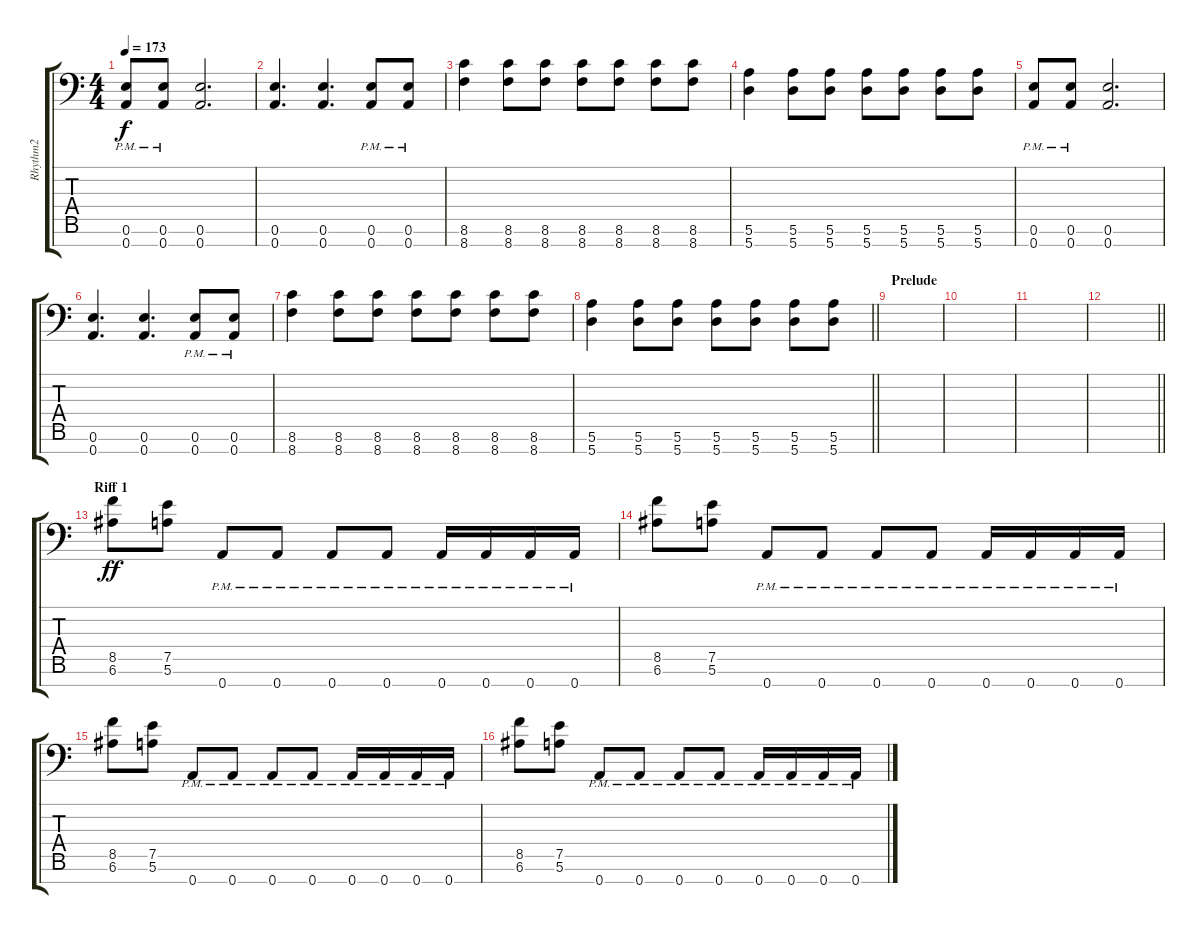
\track ("Rhythm2" "Rhythm2") {instrument distortionguitar}
\staff {score tabs}
\tuning (E4 B3 G3 D3 A2 E2 A1) {hide}
\ts (4 4)
\tempo 173
\clef f4
\ks c
(0.6{pm} 0.7{pm}).8{dy f} (0.6{pm} 0.7{pm}).8 (0.6 0.7).2{d} |
(0.6 0.7).4{d} (0.6 0.7).4{d} (0.6{pm} 0.7{pm}).8 (0.6{pm} 0.7{pm}).8 |
(8.6 8.7).4 (8.6 8.7).8 (8.6 8.7).8 (8.6 8.7).8 (8.6 8.7).8 (8.6 8.7).8 (8.6 8.7).8 |
(5.6 5.7).4 (5.6 5.7).8 (5.6 5.7).8 (5.6 5.7).8 (5.6 5.7).8 (5.6 5.7).8 (5.6 5.7).8 |
(0.6{pm} 0.7{pm}).8 (0.6{pm} 0.7{pm}).8 (0.6 0.7).2{d} |
(0.6 0.7).4{d} (0.6 0.7).4{d} (0.6{pm} 0.7{pm}).8 (0.6{pm} 0.7{pm}).8 |
(8.6 8.7).4 (8.6 8.7).8 (8.6 8.7).8 (8.6 8.7).8 (8.6 8.7).8 (8.6 8.7).8 (8.6 8.7).8 |
\barLineRight lightlight
(5.6 5.7).4 (5.6 5.7).8 (5.6 5.7).8 (5.6 5.7).8 (5.6 5.7).8 (5.6 5.7).8 (5.6 5.7).8 |
\section ("" "Prelude")
|
|
|
\barLineRight lightlight
|
\section ("" "Riff 1")
(8.5 6.6).8{dy ff} (7.5 5.6).8 0.7{pm}.8 0.7{pm}.8 0.7{pm}.8 0.7{pm}.8 0.7{pm}.16 0.7{pm}.16 0.7{pm}.16 0.7{pm}.16 |
(8.5 6.6).8 (7.5 5.6).8 0.7{pm}.8 0.7{pm}.8 0.7{pm}.8 0.7{pm}.8 0.7{pm}.16 0.7{pm}.16 0.7{pm}.16 0.7{pm}.16 |
(8.5 6.6).8 (7.5 5.6).8 0.7{pm}.8 0.7{pm}.8 0.7{pm}.8 0.7{pm}.8 0.7{pm}.16 0.7{pm}.16 0.7{pm}.16 0.7{pm}.16 |
(8.5 6.6).8 (7.5 5.6).8 0.7{pm}.8 0.7{pm}.8 0.7{pm}.8 0.7{pm}.8 0.7{pm}.16 0.7{pm}.16 0.7{pm}.16 0.7{pm}.16
